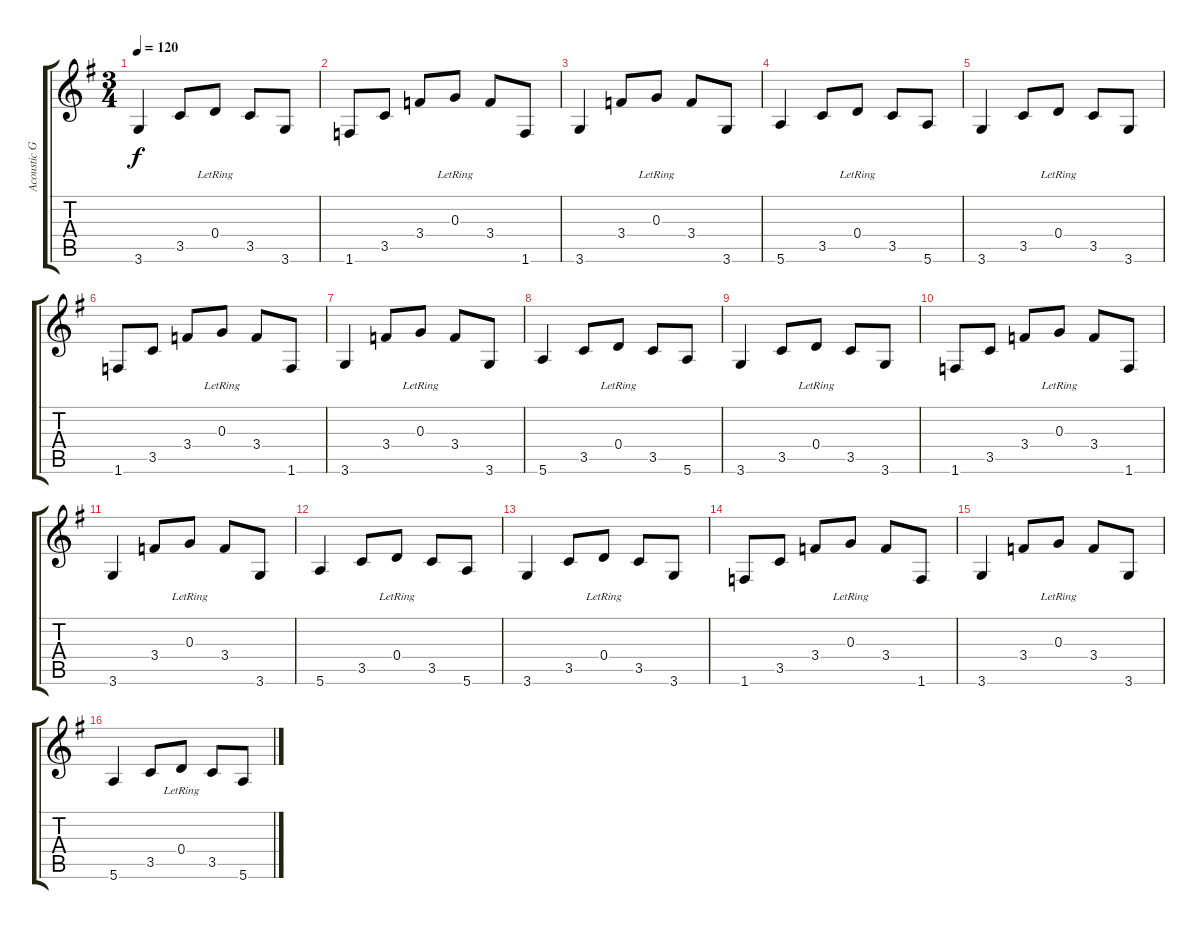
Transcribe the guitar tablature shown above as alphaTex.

\track ("Acoustic Guitar" "Acoustic G") {instrument acousticguitarnylon}
\staff {score tabs}
\tuning (E4 B3 G3 D3 A2 E2) {hide}
\ts (3 4)
\tempo 120
\clef g2
\ks eminor
3.6.4{dy f} 3.5.8 0.4{lr}.8 3.5.8 3.6.8 |
1.6.8 3.5.8 3.4.8 0.3{lr}.8 3.4.8 1.6.8 |
3.6.4 3.4.8 0.3{lr}.8 3.4.8 3.6.8 |
5.6.4 3.5.8 0.4{lr}.8 3.5.8 5.6.8 |
3.6.4 3.5.8 0.4{lr}.8 3.5.8 3.6.8 |
1.6.8 3.5.8 3.4.8 0.3{lr}.8 3.4.8 1.6.8 |
3.6.4 3.4.8 0.3{lr}.8 3.4.8 3.6.8 |
5.6.4 3.5.8 0.4{lr}.8 3.5.8 5.6.8 |
3.6.4 3.5.8 0.4{lr}.8 3.5.8 3.6.8 |
1.6.8 3.5.8 3.4.8 0.3{lr}.8 3.4.8 1.6.8 |
3.6.4 3.4.8 0.3{lr}.8 3.4.8 3.6.8 |
5.6.4 3.5.8 0.4{lr}.8 3.5.8 5.6.8 |
3.6.4 3.5.8 0.4{lr}.8 3.5.8 3.6.8 |
1.6.8 3.5.8 3.4.8 0.3{lr}.8 3.4.8 1.6.8 |
3.6.4 3.4.8 0.3{lr}.8 3.4.8 3.6.8 |
5.6.4 3.5.8 0.4{lr}.8 3.5.8 5.6.8
